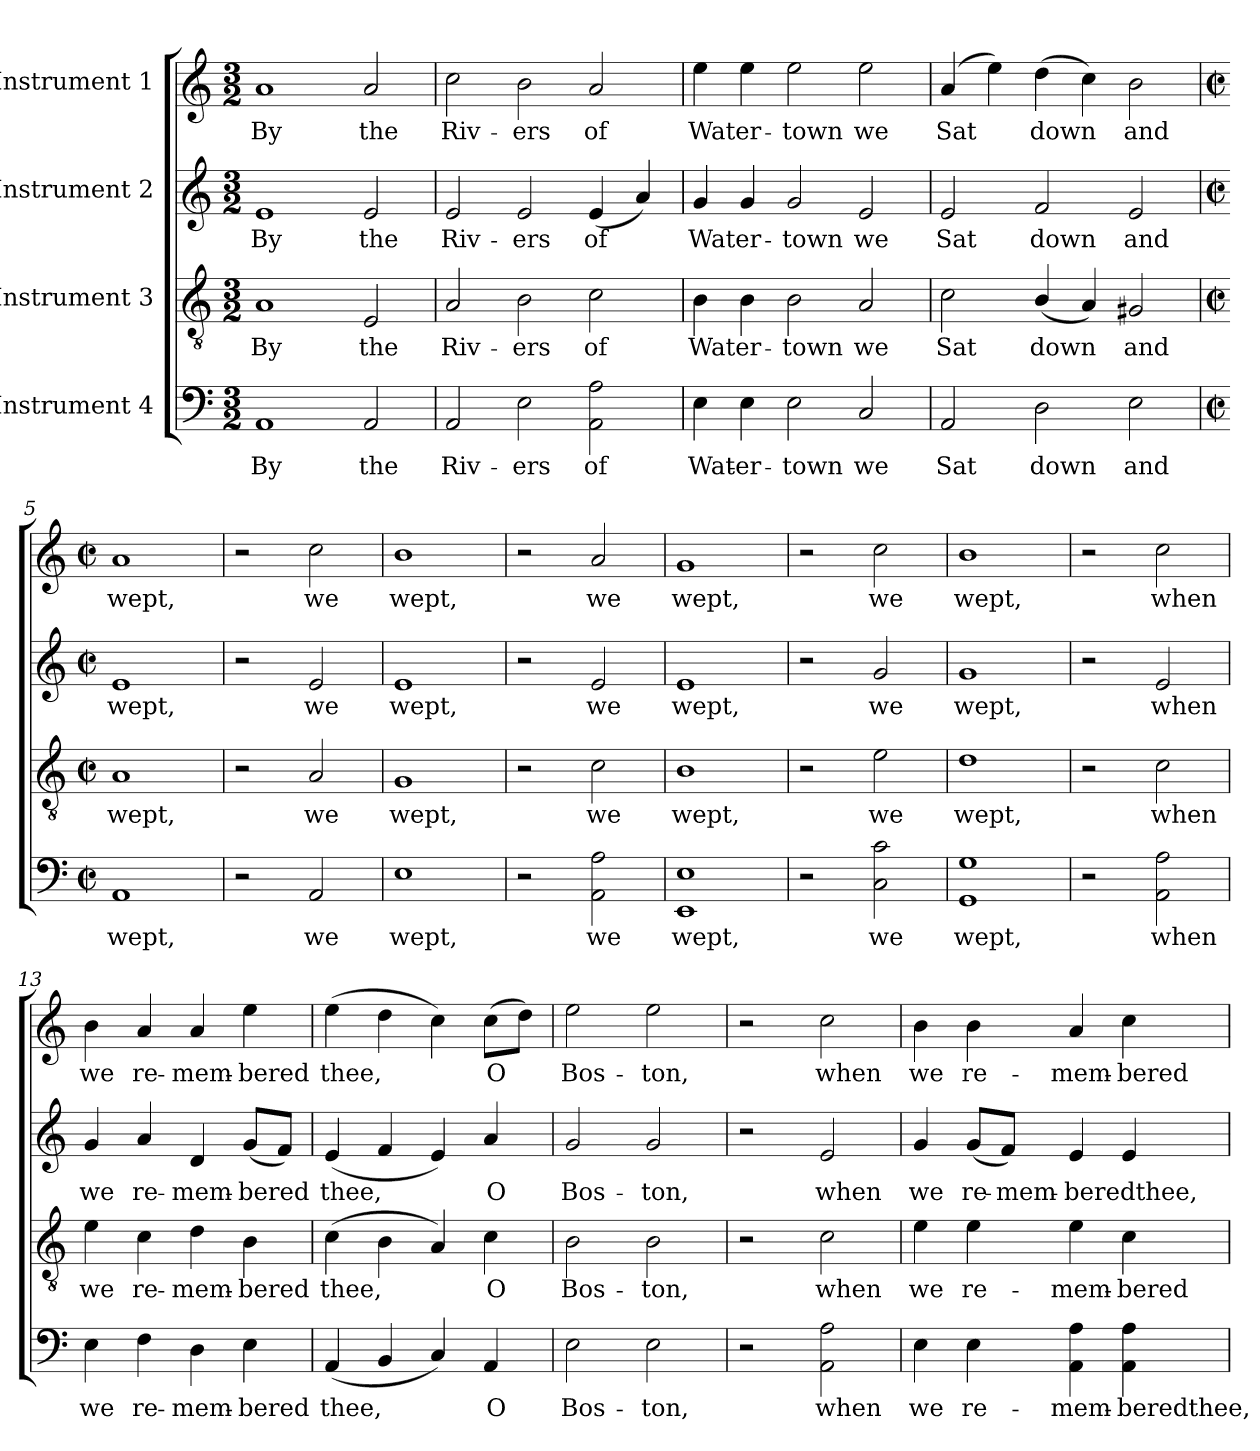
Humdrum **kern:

**kern	**text	**kern	**text	**kern	**text	**kern	**text
*part4	*part4	*part3	*part3	*part2	*part2	*part1	*part1
*staff4	*staff4	*staff3	*staff3	*staff2	*staff2	*staff1	*staff1
*I"Instrument 4	*	*I"Instrument 3	*	*I"Instrument 2	*	*I"Instrument 1	*
!!LO:PB:g=z
*stria5	*	*stria5	*	*stria5	*	*stria5	*
*clefF4	*	*clefGv2	*	*clefG2	*	*clefG2	*
*M3/2	*	*M3/2	*	*M3/2	*	*M3/2	*
=1	=1	=1	=1	=1	=1	=1	=1
!	!LO:LY:b:cj	!	!LO:LY:b:cj	!	!LO:LY:b:cj	!	!LO:LY:b:cj
1AA	By	1A	By	1e	By	1a	By
!	!LO:LY:b:cj	!	!LO:LY:b:cj	!	!LO:LY:b:cj	!	!LO:LY:b:cj
2AA/	the	2E/	the	2e/	the	2a/	the
=2	=2	=2	=2	=2	=2	=2	=2
!	!LO:LY:b:cj	!	!LO:LY:b:cj	!	!LO:LY:b:cj	!	!LO:LY:b:cj
2AA/	Riv-	2A/	Riv-	2e/	Riv-	2cc\	Riv-
!	!LO:LY:b:cj	!	!LO:LY:b:cj	!	!LO:LY:b:cj	!	!LO:LY:b:cj
2E\	-ers	2B\	-ers	2e/	-ers	2b\	-ers
!	!LO:LY:b:cj	!	!LO:LY:b:cj	!	!LO:LY:b:cj	!	!LO:LY:b:cj
2A\ 2AA\	of	2c\	of	(<4e/	of	2a/	of
.	.	.	.	4a/)	.	.	.
=3	=3	=3	=3	=3	=3	=3	=3
!	!LO:LY:b	!	!LO:LY:b:cj	!	!LO:LY:b:cj	!	!LO:LY:b:cj
4E\	Wat-	4B\	Wat	4g/	Wat	4ee\	Wat
!	!LO:LY:b:cj	!	!LO:LY:b	!	!LO:LY:b	!	!LO:LY:b
4E\	-er-	4B\	er-	4g/	er-	4ee\	er-
!	!LO:LY:b:rj	!	!LO:LY:b:cj	!	!LO:LY:b:cj	!	!LO:LY:b:cj
2E\	-town	2B\	-town	2g/	-town	2ee\	-town
!	!LO:LY:b:cj	!	!LO:LY:b:cj	!	!LO:LY:b:cj	!	!LO:LY:b:cj
2C/	we	2A/	we	2e/	we	2ee\	we
=4	=4	=4	=4	=4	=4	=4	=4
!	!LO:LY:b:cj	!	!LO:LY:b:cj	!	!LO:LY:b:cj	!	!LO:LY:b
2AA/	Sat	2c\	Sat	2e/	Sat	(>4a/	Sat
.	.	.	.	.	.	4ee\)	.
!	!LO:LY:b:cj	!	!LO:LY:b	!	!LO:LY:b:cj	!	!LO:LY:b
2D\	down	(<4B/	down	2f/	down	(>4dd\	down
.	.	4A/)	.	.	.	4cc\)	.
!	!LO:LY:b:cj	!	!LO:LY:b:cj	!	!LO:LY:b:cj	!	!LO:LY:b:cj
2E\	and	2G#X/	and	2e/	and	2b\	and
=5	=5	=5	=5	=5	=5	=5	=5
*M2/2	*	*M2/2	*	*M2/2	*	*M2/2	*
*met(c|)	*	*met(c|)	*	*met(c|)	*	*met(c|)	*
!	!LO:LY:b:cj	!	!LO:LY:b:cj	!	!LO:LY:b:cj	!	!LO:LY:b:cj
1AA	wept,	1A	wept,	1e	wept,	1a	wept,
=6	=6	=6	=6	=6	=6	=6	=6
2r	.	2r	.	2r	.	2r	.
!	!LO:LY:b:cj	!	!LO:LY:b:cj	!	!LO:LY:b:cj	!	!LO:LY:b:cj
2AA/	we	2A/	we	2e/	we	2cc\	we
=7	=7	=7	=7	=7	=7	=7	=7
!	!LO:LY:b:cj	!	!LO:LY:b:cj	!	!LO:LY:b:cj	!	!LO:LY:b:cj
1E	wept,	1G	wept,	1e	wept,	1b	wept,
=8	=8	=8	=8	=8	=8	=8	=8
2r	.	2r	.	2r	.	2r	.
!	!LO:LY:b:cj	!	!LO:LY:b:cj	!	!LO:LY:b:cj	!	!LO:LY:b:cj
2A\ 2AA\	we	2c\	we	2e/	we	2a/	we
=9	=9	=9	=9	=9	=9	=9	=9
!	!LO:LY:b:cj	!	!LO:LY:b:cj	!	!LO:LY:b:cj	!	!LO:LY:b:cj
1E 1EE	wept,	1B	wept,	1e	wept,	1g	wept,
!!LO:LB:g=z
=10	=10	=10	=10	=10	=10	=10	=10
2r	.	2r	.	2r	.	2r	.
!	!LO:LY:b:cj	!	!LO:LY:b:cj	!	!LO:LY:b:cj	!	!LO:LY:b:cj
2c\ 2C\	we	2e\	we	2g/	we	2cc\	we
=11	=11	=11	=11	=11	=11	=11	=11
!	!LO:LY:b:cj	!	!LO:LY:b:cj	!	!LO:LY:b:cj	!	!LO:LY:b:cj
1G 1GG	wept,	1d	wept,	1g	wept,	1b	wept,
=12	=12	=12	=12	=12	=12	=12	=12
2r	.	2r	.	2r	.	2r	.
!	!LO:LY:b:cj	!	!LO:LY:b:cj	!	!LO:LY:b:cj	!	!LO:LY:b:cj
2A\ 2AA\	when	2c\	when	2e/	when	2cc\	when
=13	=13	=13	=13	=13	=13	=13	=13
!	!LO:LY:b:cj	!	!LO:LY:b:cj	!	!LO:LY:b:cj	!	!LO:LY:b:cj
4E\	we	4e\	we	4g/	we	4b\	we
!	!LO:LY:b	!	!LO:LY:b	!	!LO:LY:b	!	!LO:LY:b
4F\	re-	4c\	re-	4a/	re-	4a/	re-
!	!LO:LY:b:cj	!	!LO:LY:b:cj	!	!LO:LY:b:cj	!	!LO:LY:b:cj
4D\	-mem-	4d\	-mem-	4d/	-mem-	4a/	-mem-
!	!LO:LY:b:rj	!	!LO:LY:b:rj	!	!LO:LY:b	!	!LO:LY:b:rj
4E\	-bered	4B\	-bered	(<8g/L	-bered	4ee\	-bered
.	.	.	.	8f/J)	.	.	.
=14	=14	=14	=14	=14	=14	=14	=14
!	!LO:LY:b	!	!LO:LY:b	!	!LO:LY:b	!	!LO:LY:b
(<4AA/	thee,	(>4c\	thee,	(<4e/	thee,	(>4ee\	thee,
4BB/	.	4B\	.	4f/	.	4dd\	.
4C/)	.	4A/)	.	4e/)	.	4cc\)	.
!	!LO:LY:b:cj	!	!LO:LY:b:cj	!	!LO:LY:b:cj	!	!LO:LY:b:cj
4AA/	O	4c\	O	4a/	O	(>8cc\L	O
.	.	.	.	.	.	8dd\J)	.
=15	=15	=15	=15	=15	=15	=15	=15
!	!LO:LY:b:cj	!	!LO:LY:b:cj	!	!LO:LY:b:cj	!	!LO:LY:b:cj
2E\	Bos-	2B\	Bos-	2g/	Bos-	2ee\	Bos-
!	!LO:LY:b:cj	!	!LO:LY:b:cj	!	!LO:LY:b:cj	!	!LO:LY:b:cj
2E\	-ton,	2B\	-ton,	2g/	-ton,	2ee\	-ton,
=16	=16	=16	=16	=16	=16	=16	=16
2r	.	2r	.	2r	.	2r	.
!	!LO:LY:b:cj	!	!LO:LY:b:cj	!	!LO:LY:b:cj	!	!LO:LY:b:cj
2A\ 2AA\	when	2c\	when	2e/	when	2cc\	when
=17	=17	=17	=17	=17	=17	=17	=17
!	!LO:LY:b:cj	!	!LO:LY:b:cj	!	!LO:LY:b:cj	!	!LO:LY:b:cj
4E\	we	4e\	we	4g/	we	4b\	we
!	!LO:LY:b:cj	!	!LO:LY:b:cj	!	!LO:LY:b	!	!LO:LY:b:cj
4E\	re-	4e\	re-	(<8g/L	re-	4b\	re-
!	!	!	!	!	!LO:LY:b	!	!
.	.	.	.	8f/J)	-mem-	.	.
!	!LO:LY:b	!	!LO:LY:b	!	!LO:LY:b:cj	!	!LO:LY:b
4A\ 4AA\	-mem-	4e\	-mem-	4e/	-beredthee,	4a/	-mem-
!	!LO:LY:b:cj	!	!LO:LY:b:rj	!	!	!	!LO:LY:b:rj
4A\ 4AA\	-beredthee,	4c\	-bered	4e/	.	4cc\	-bered
=	=	=	=	=	=	=	=
*-	*-	*-	*-	*-	*-	*-	*-
